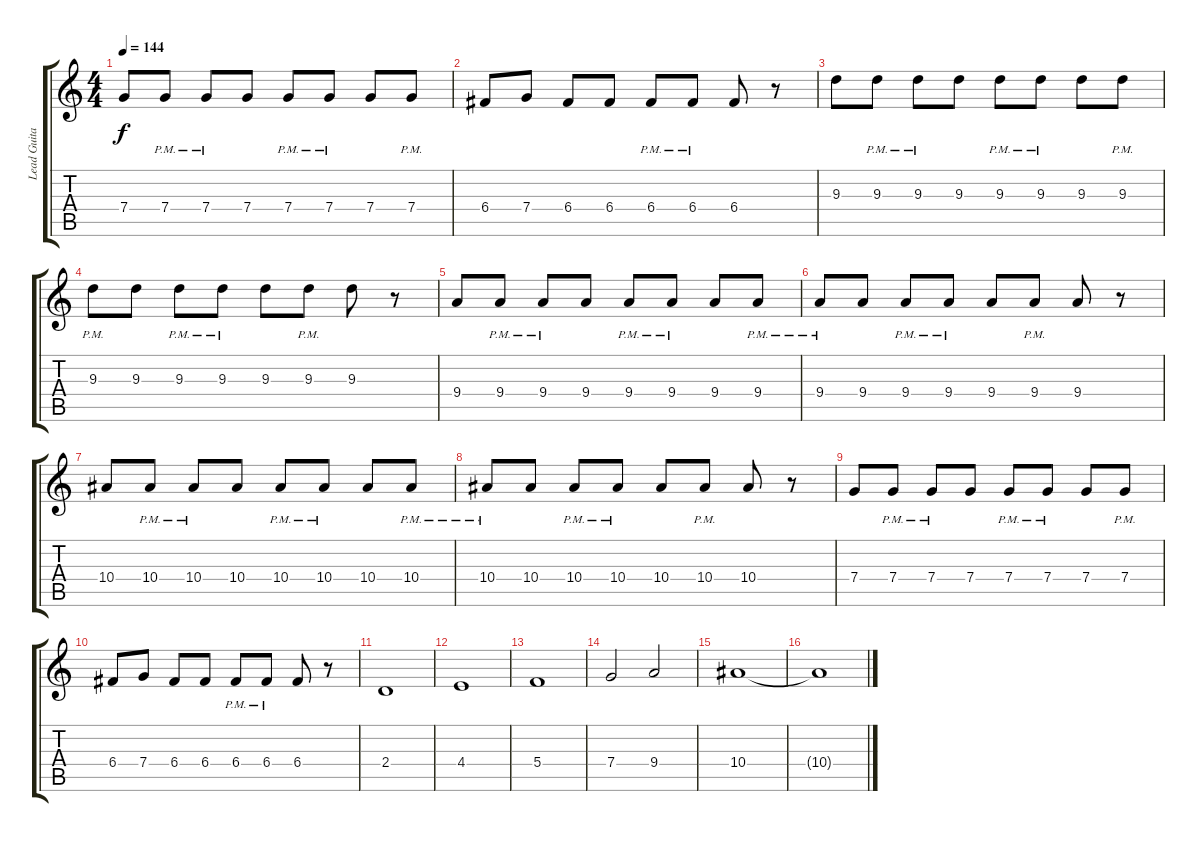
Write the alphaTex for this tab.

\track ("Lead Guitar" "Lead Guita") {instrument distortionguitar}
\staff {score tabs}
\tuning (D4 A3 F3 C3 G2 D2) {hide}
\ts (4 4)
\tempo 144
\clef g2
\ks c
7.4.8{dy f} 7.4{pm}.8 7.4{pm}.8 7.4.8 7.4{pm}.8 7.4{pm}.8 7.4.8 7.4{pm}.8 |
6.4.8 7.4.8 6.4.8 6.4.8 6.4{pm}.8 6.4{pm}.8 6.4.8 r.8 |
9.3.8 9.3{pm}.8 9.3{pm}.8 9.3.8 9.3{pm}.8 9.3{pm}.8 9.3.8 9.3{pm}.8 |
9.3{pm}.8 9.3.8 9.3{pm}.8 9.3{pm}.8 9.3.8 9.3{pm}.8 9.3.8 r.8 |
9.4.8 9.4{pm}.8 9.4{pm}.8 9.4.8 9.4{pm}.8 9.4{pm}.8 9.4.8 9.4{pm}.8 |
9.4{pm}.8 9.4.8 9.4{pm}.8 9.4{pm}.8 9.4.8 9.4{pm}.8 9.4.8 r.8 |
10.4.8 10.4{pm}.8 10.4{pm}.8 10.4.8 10.4{pm}.8 10.4{pm}.8 10.4.8 10.4{pm}.8 |
10.4{pm}.8 10.4.8 10.4{pm}.8 10.4{pm}.8 10.4.8 10.4{pm}.8 10.4.8 r.8 |
7.4.8 7.4{pm}.8 7.4{pm}.8 7.4.8 7.4{pm}.8 7.4{pm}.8 7.4.8 7.4{pm}.8 |
6.4.8 7.4.8 6.4.8 6.4.8 6.4{pm}.8 6.4{pm}.8 6.4.8 r.8 |
2.4.1 |
4.4.1 |
5.4.1 |
7.4.2 9.4.2 |
10.4.1 |
10.4{t}.1
